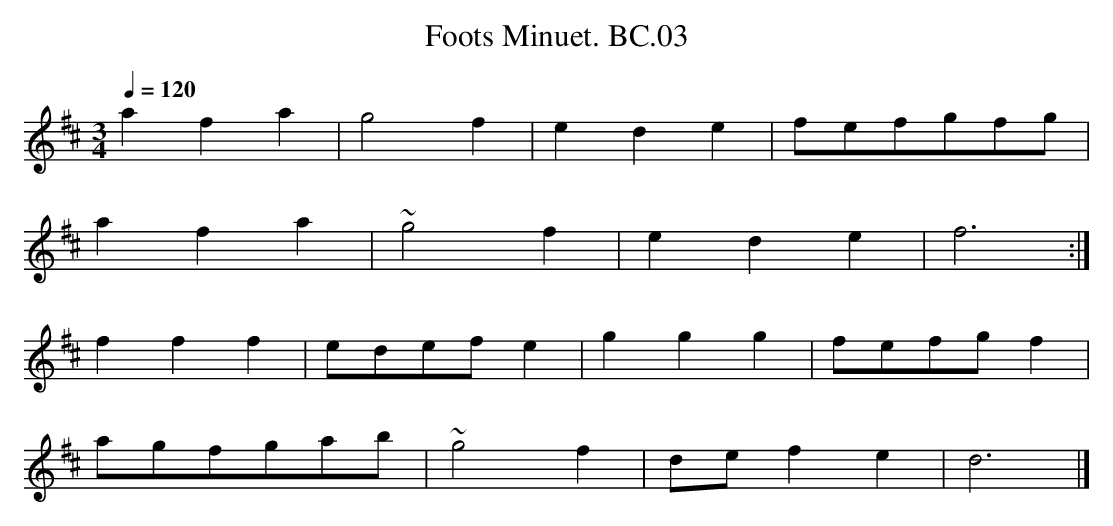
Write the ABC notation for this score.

X:1
T:Foots Minuet. BC.03
M:3/4
L:1/4
Q:1/4=120
K:D
a f a|g2 f|e d e|f/e/f/g/f/g/|
a f a|~g2 f|e d e|f3:|
f f f|e/d/e/f/ e|g g g|f/e/f/g/ f|
a/g/f/g/a/b/|~g2 f|d/e/ f e|d3|]
